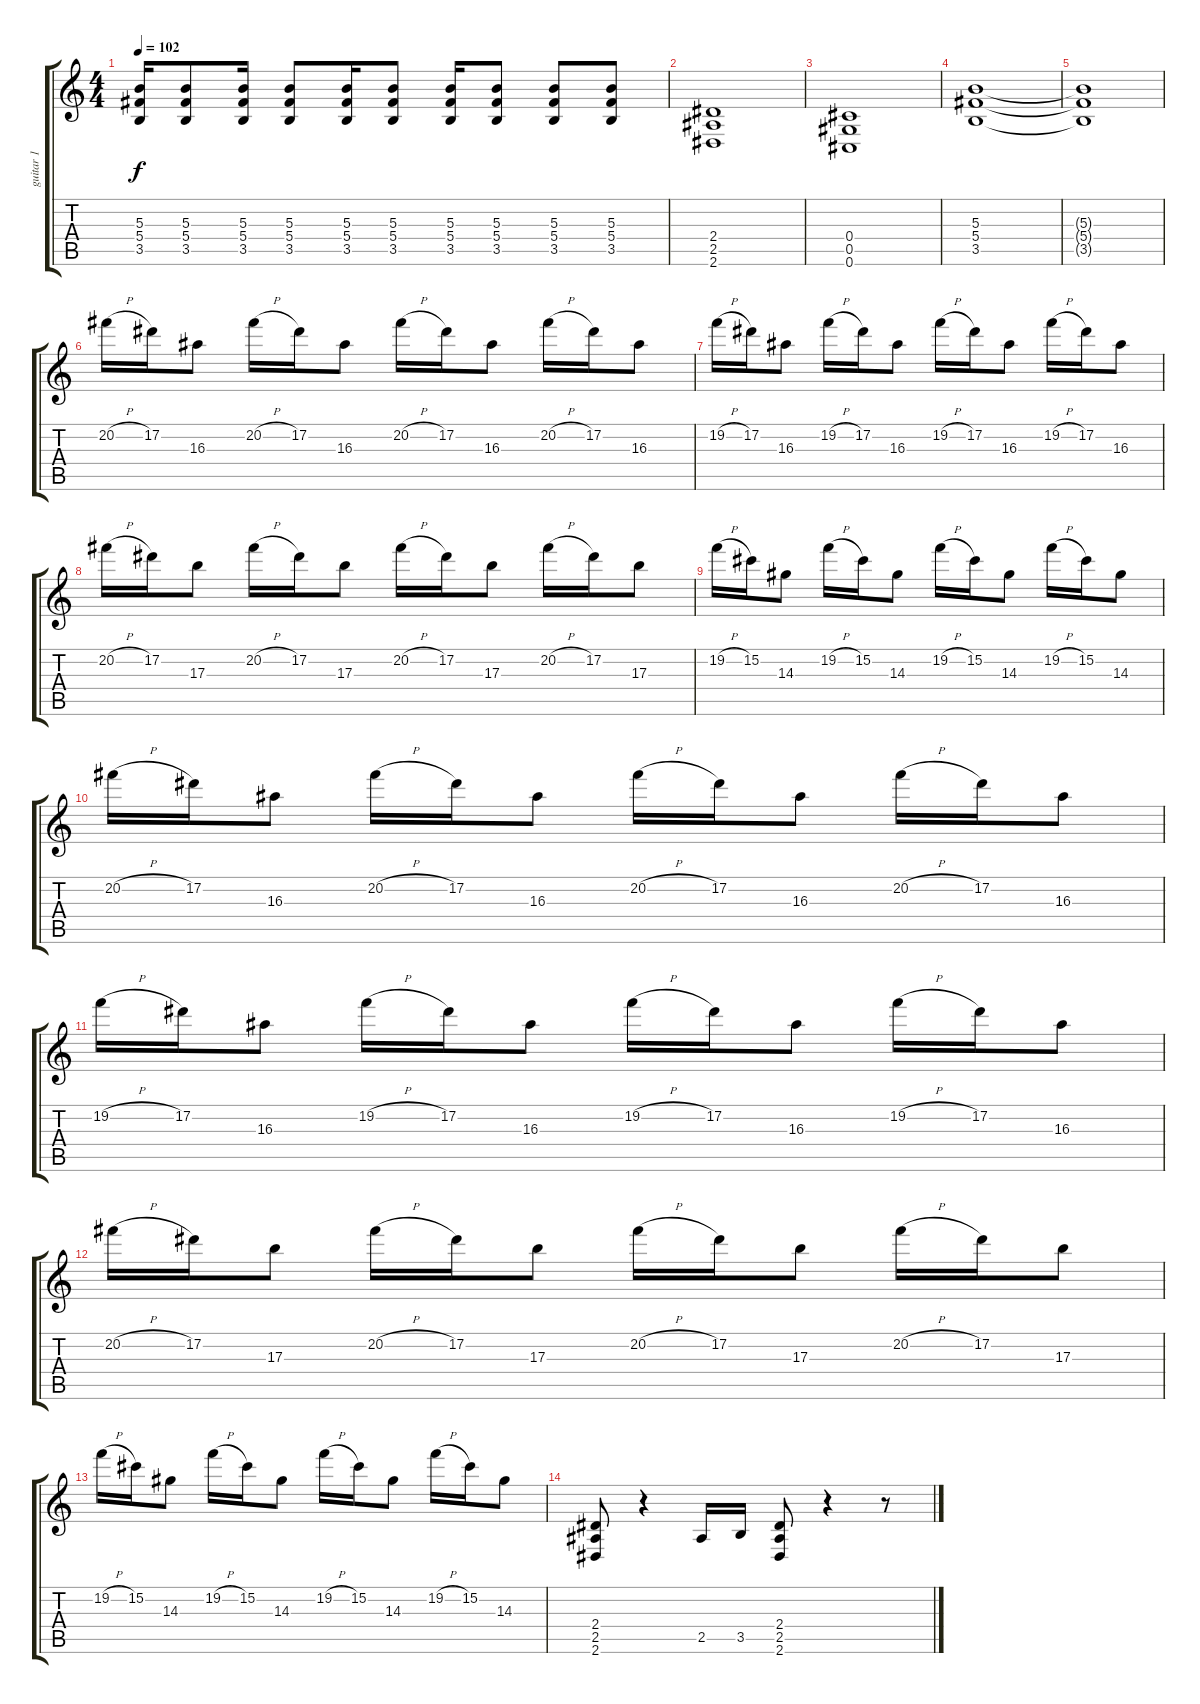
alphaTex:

\track ("guitar 1" "guitar 1") {instrument distortionguitar}
\staff {score tabs}
\tuning (Eb4 Bb3 Gb3 Db3 Ab2 Db2) {hide}
\ts (4 4)
\tempo 102
\clef g2
\ks c
(5.3 5.4 3.5).16{dy f} (5.3 5.4 3.5).8 (5.3 5.4 3.5).16 (5.3 5.4 3.5).8 (5.3 5.4 3.5).16 (5.3 5.4 3.5).8 (5.3 5.4 3.5).16 (5.3 5.4 3.5).8 (5.3 5.4 3.5).8 (5.3 5.4 3.5).8 |
(2.4 2.5 2.6).1 |
(0.4 0.5 0.6).1 |
(5.3 5.4 3.5).1 |
(5.3{t} 5.4{t} 3.5{t}).1 |
20.2{h}.16 17.2.16 16.3.8 20.2{h}.16 17.2.16 16.3.8 20.2{h}.16 17.2.16 16.3.8 20.2{h}.16 17.2.16 16.3.8 |
19.2{h}.16 17.2.16 16.3.8 19.2{h}.16 17.2.16 16.3.8 19.2{h}.16 17.2.16 16.3.8 19.2{h}.16 17.2.16 16.3.8 |
20.2{h}.16 17.2.16 17.3.8 20.2{h}.16 17.2.16 17.3.8 20.2{h}.16 17.2.16 17.3.8 20.2{h}.16 17.2.16 17.3.8 |
19.2{h}.16 15.2.16 14.3.8 19.2{h}.16 15.2.16 14.3.8 19.2{h}.16 15.2.16 14.3.8 19.2{h}.16 15.2.16 14.3.8 |
20.2{h}.16 17.2.16 16.3.8 20.2{h}.16 17.2.16 16.3.8 20.2{h}.16 17.2.16 16.3.8 20.2{h}.16 17.2.16 16.3.8 |
19.2{h}.16 17.2.16 16.3.8 19.2{h}.16 17.2.16 16.3.8 19.2{h}.16 17.2.16 16.3.8 19.2{h}.16 17.2.16 16.3.8 |
20.2{h}.16 17.2.16 17.3.8 20.2{h}.16 17.2.16 17.3.8 20.2{h}.16 17.2.16 17.3.8 20.2{h}.16 17.2.16 17.3.8 |
19.2{h}.16 15.2.16 14.3.8 19.2{h}.16 15.2.16 14.3.8 19.2{h}.16 15.2.16 14.3.8 19.2{h}.16 15.2.16 14.3.8 |
(2.4 2.5 2.6).8 r.4 2.5.16 3.5.16 (2.4 2.5 2.6).8 r.4 r.8
